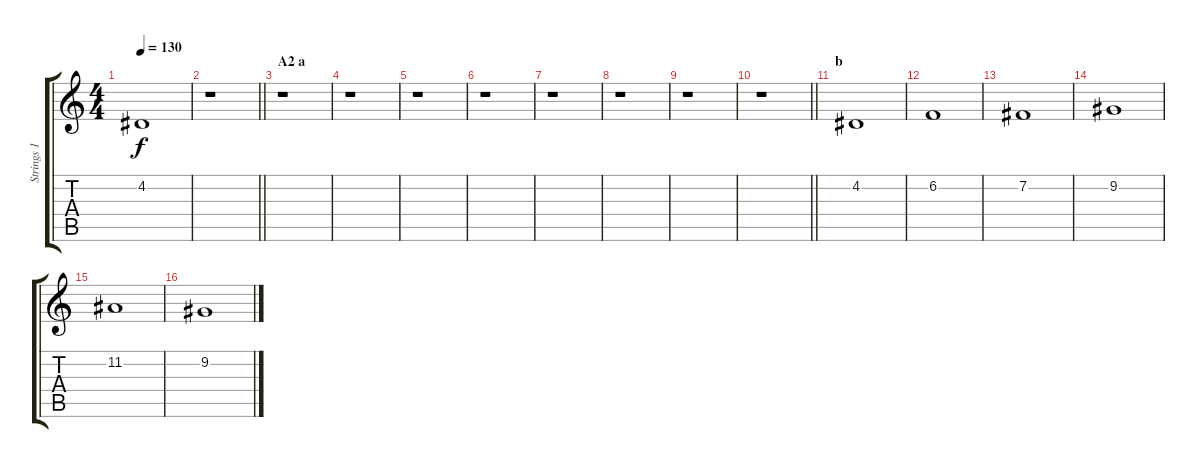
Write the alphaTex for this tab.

\track ("Strings 1" "Strings 1") {instrument synthstrings1}
\staff {score tabs}
\tuning (E4 B3 G3 D3 A2 E2) {hide}
\ts (4 4)
\tempo 130
\clef g2
\ks c
4.2{t}.1{dy f} |
\barLineRight lightlight
r.1 |
\section ("" "A2 a")
r.1 |
r.1 |
r.1 |
r.1 |
r.1 |
r.1 |
r.1 |
\barLineRight lightlight
r.1 |
\section ("" "b")
4.2.1{volume 13} |
6.2.1 |
7.2.1 |
9.2.1 |
11.2.1 |
9.2.1
